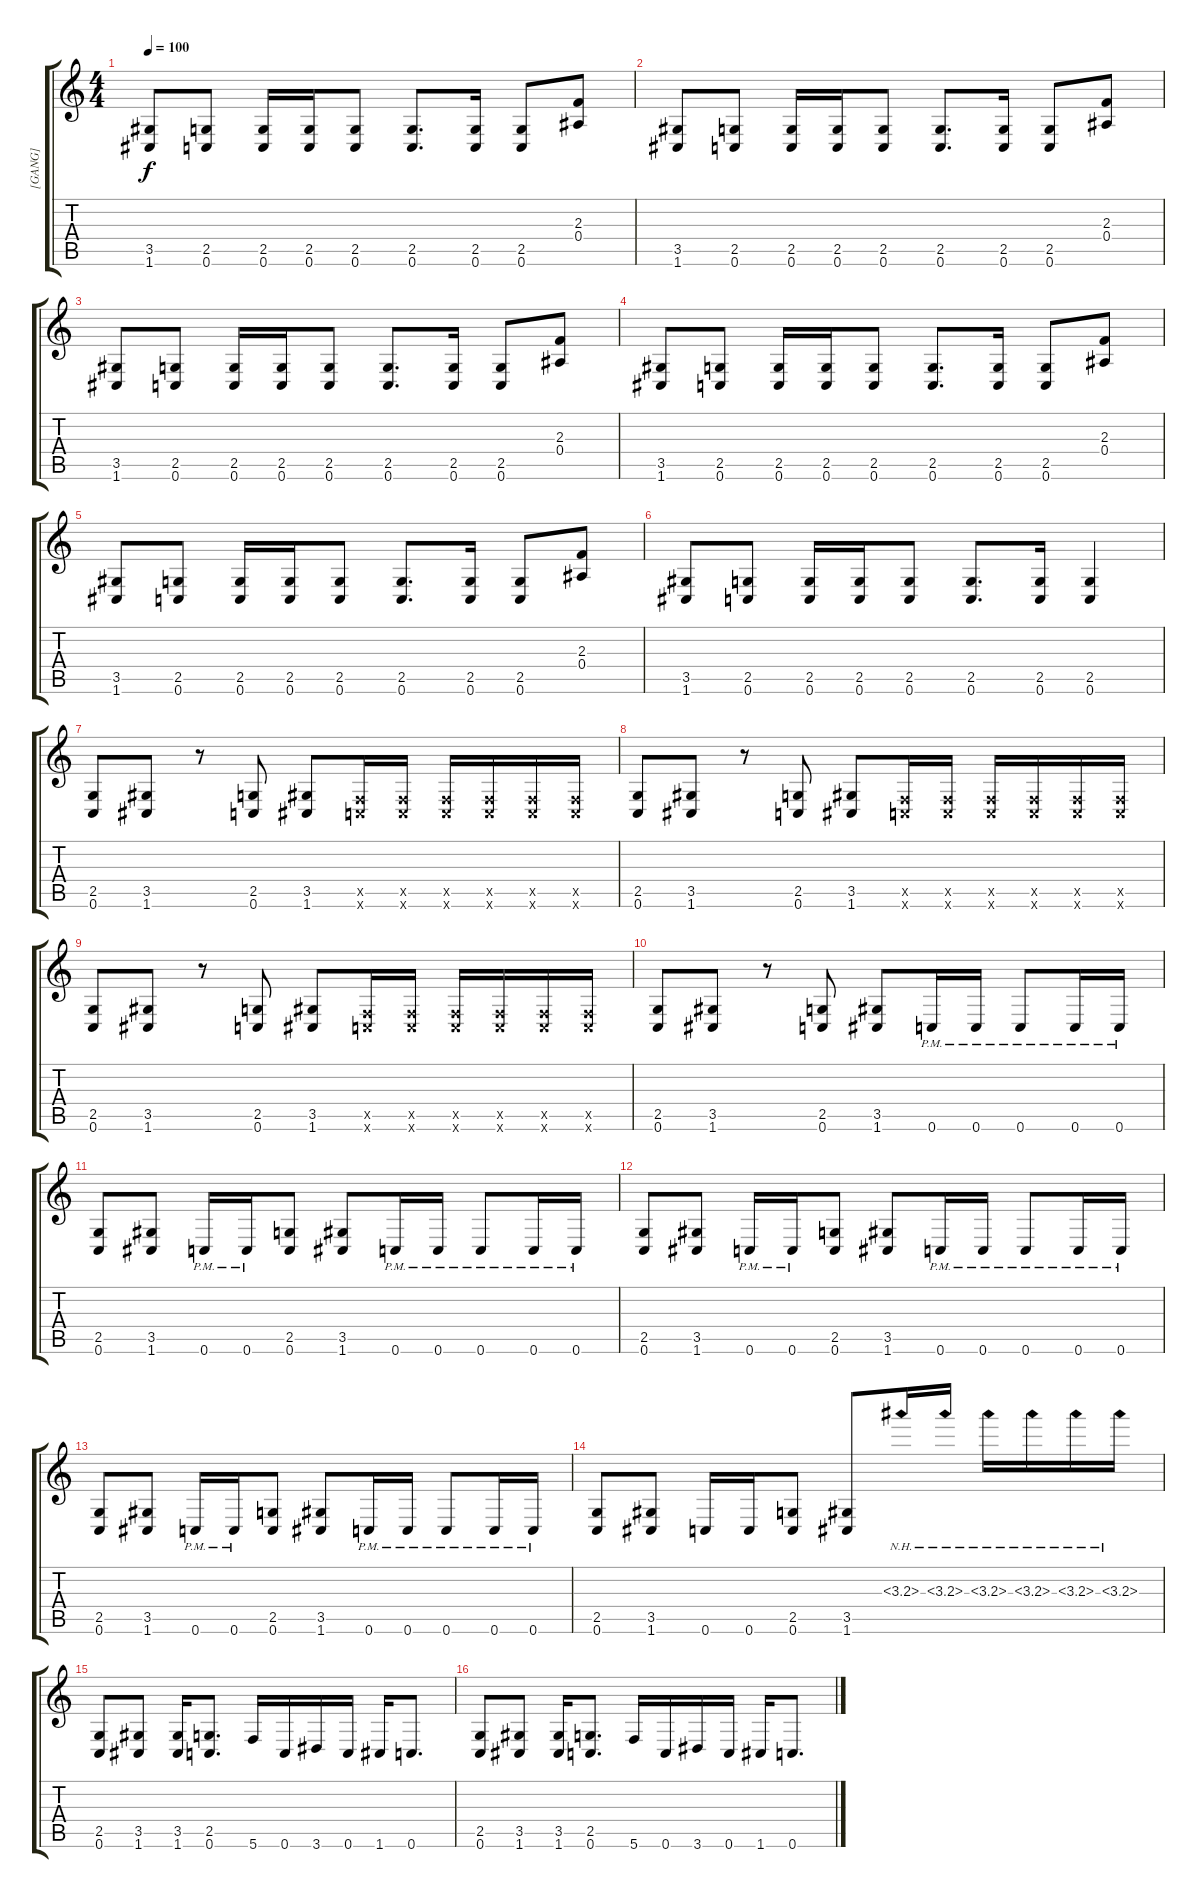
\track ("[GANG]" "[GANG]") {instrument distortionguitar}
\staff {score tabs}
\tuning (C4 G3 Eb3 Bb2 F2 C2) {hide}
\ts (4 4)
\tempo 100
\clef g2
\ks c
(3.5 1.6).8{dy f} (2.5 0.6).8 (2.5 0.6).16 (2.5 0.6).16 (2.5 0.6).8 (2.5 0.6).8{d} (2.5 0.6).16 (2.5 0.6).8 (2.3 0.4).8 |
(3.5 1.6).8 (2.5 0.6).8 (2.5 0.6).16 (2.5 0.6).16 (2.5 0.6).8 (2.5 0.6).8{d} (2.5 0.6).16 (2.5 0.6).8 (2.3 0.4).8 |
(3.5 1.6).8 (2.5 0.6).8 (2.5 0.6).16 (2.5 0.6).16 (2.5 0.6).8 (2.5 0.6).8{d} (2.5 0.6).16 (2.5 0.6).8 (2.3 0.4).8 |
(3.5 1.6).8 (2.5 0.6).8 (2.5 0.6).16 (2.5 0.6).16 (2.5 0.6).8 (2.5 0.6).8{d} (2.5 0.6).16 (2.5 0.6).8 (2.3 0.4).8 |
(3.5 1.6).8 (2.5 0.6).8 (2.5 0.6).16 (2.5 0.6).16 (2.5 0.6).8 (2.5 0.6).8{d} (2.5 0.6).16 (2.5 0.6).8 (2.3 0.4).8 |
(3.5 1.6).8 (2.5 0.6).8 (2.5 0.6).16 (2.5 0.6).16 (2.5 0.6).8 (2.5 0.6).8{d} (2.5 0.6).16 (2.5 0.6).4 |
(2.5 0.6).8 (3.5 1.6).8 r.8 (2.5 0.6).8 (3.5 1.6).8 (0.5{x} 0.6{x}).16 (0.5{x} 0.6{x}).16 (0.5{x} 0.6{x}).16 (0.5{x} 0.6{x}).16 (0.5{x} 0.6{x}).16 (0.5{x} 0.6{x}).16 |
(2.5 0.6).8 (3.5 1.6).8 r.8 (2.5 0.6).8 (3.5 1.6).8 (0.5{x} 0.6{x}).16 (0.5{x} 0.6{x}).16 (0.5{x} 0.6{x}).16 (0.5{x} 0.6{x}).16 (0.5{x} 0.6{x}).16 (0.5{x} 0.6{x}).16 |
(2.5 0.6).8 (3.5 1.6).8 r.8 (2.5 0.6).8 (3.5 1.6).8 (0.5{x} 0.6{x}).16 (0.5{x} 0.6{x}).16 (0.5{x} 0.6{x}).16 (0.5{x} 0.6{x}).16 (0.5{x} 0.6{x}).16 (0.5{x} 0.6{x}).16 |
(2.5 0.6).8 (3.5 1.6).8 r.8 (2.5 0.6).8 (3.5 1.6).8 0.6{pm}.16 0.6{pm}.16 0.6{pm}.8 0.6{pm}.16 0.6{pm}.16 |
(2.5 0.6).8 (3.5 1.6).8 0.6{pm}.16 0.6{pm}.16 (2.5 0.6).8 (3.5 1.6).8 0.6{pm}.16 0.6{pm}.16 0.6{pm}.8 0.6{pm}.16 0.6{pm}.16 |
(2.5 0.6).8 (3.5 1.6).8 0.6{pm}.16 0.6{pm}.16 (2.5 0.6).8 (3.5 1.6).8 0.6{pm}.16 0.6{pm}.16 0.6{pm}.8 0.6{pm}.16 0.6{pm}.16 |
(2.5 0.6).8 (3.5 1.6).8 0.6{pm}.16 0.6{pm}.16 (2.5 0.6).8 (3.5 1.6).8 0.6{pm}.16 0.6{pm}.16 0.6{pm}.8 0.6{pm}.16 0.6{pm}.16 |
(2.5 0.6).8 (3.5 1.6).8 0.6.16 0.6.16 (2.5 0.6).8 (3.5 1.6).8 3.3{nh}.16 3.3{nh}.16 3.3{nh}.16 3.3{nh}.16 3.3{nh}.16 3.3{nh}.16 |
(2.5 0.6).8 (3.5 1.6).8 (3.5 1.6).16 (2.5 0.6).8{d} 5.6.16 0.6.16 3.6.16 0.6.16 1.6.16 0.6.8{d} |
(2.5 0.6).8 (3.5 1.6).8 (3.5 1.6).16 (2.5 0.6).8{d} 5.6.16 0.6.16 3.6.16 0.6.16 1.6.16 0.6.8{d}
